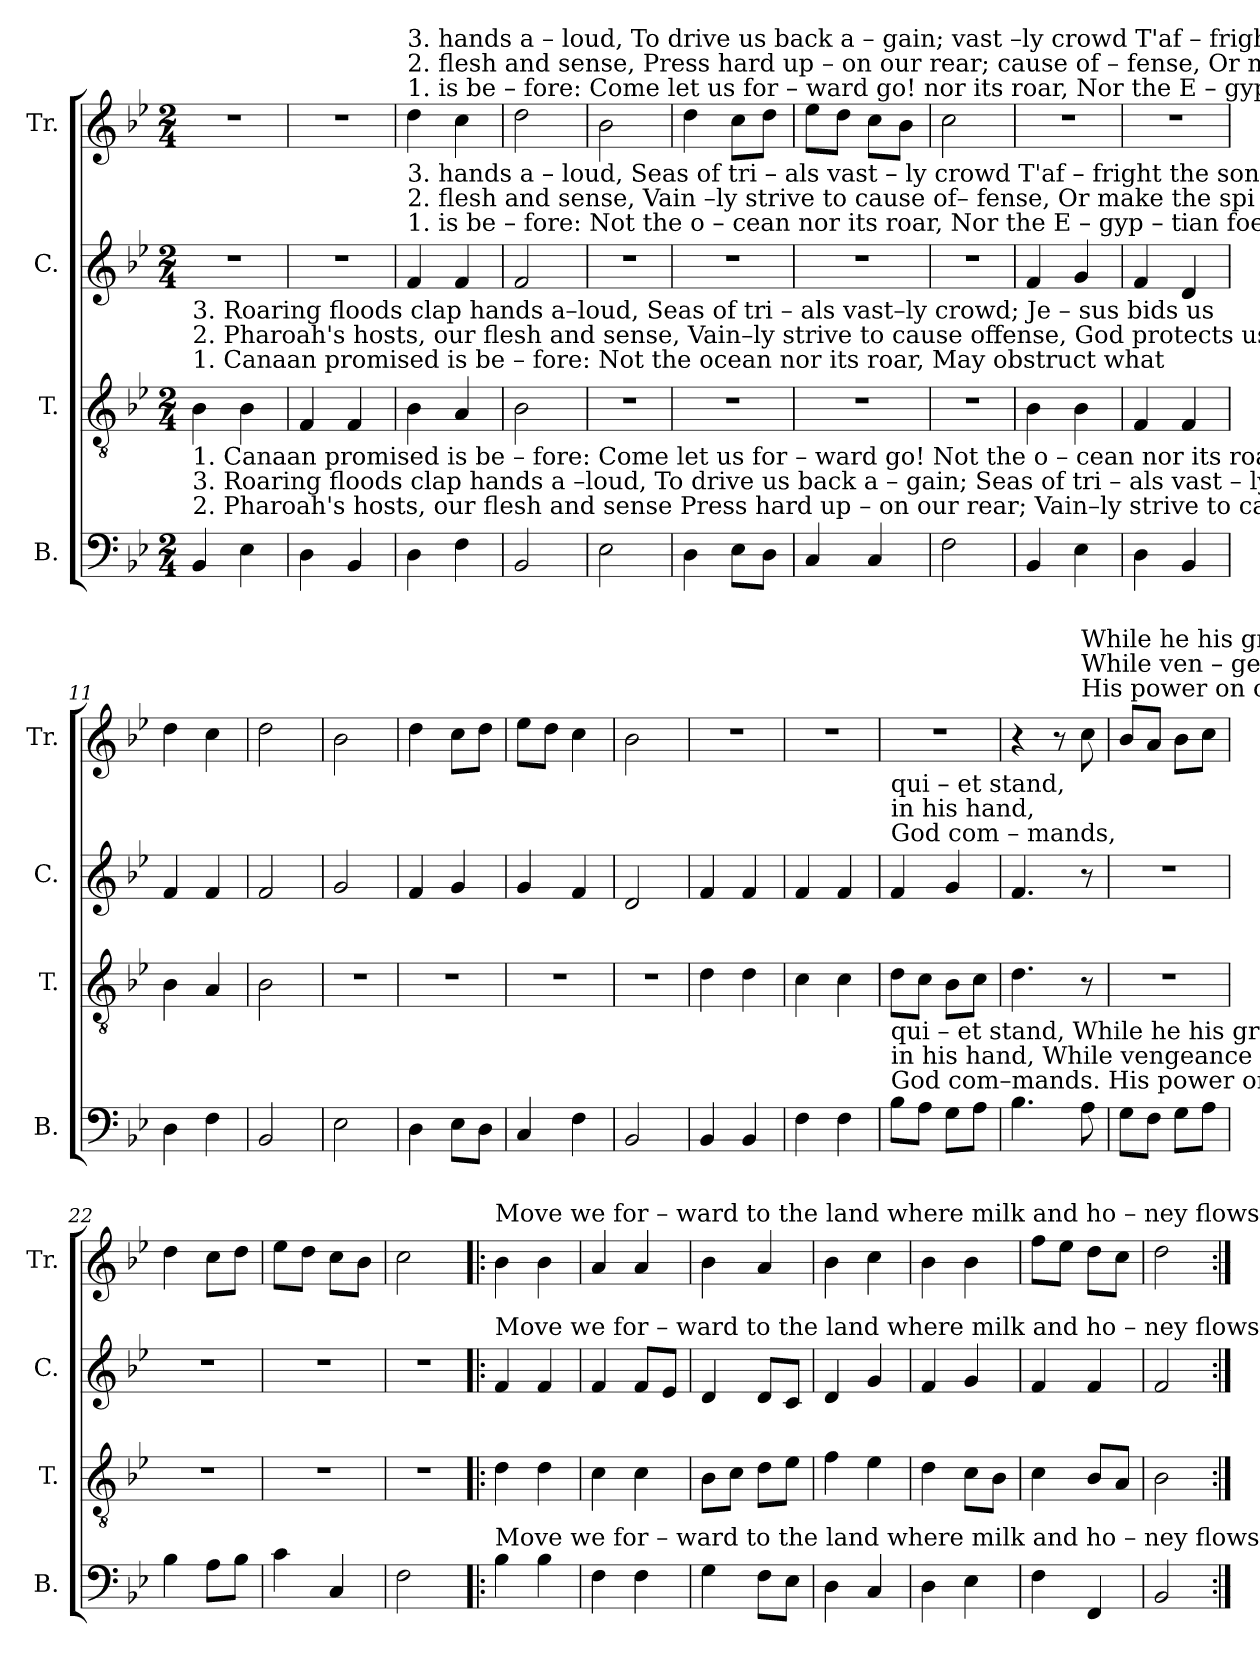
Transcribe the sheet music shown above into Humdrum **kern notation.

**kern	**kern	**kern	**kern
*part4	*part3	*part2	*part1
*staff4	*staff3	*staff2	*staff1
*I"B.	*I"T.	*I"C.	*I"Tr.
*I'B.	*I'T.	*I'C.	*I'Tr.
*clefF4	*clefGv2	*clefG2	*clefG2
*k[b-e-]	*k[b-e-]	*k[b-e-]	*k[b-e-]
*M2/4	*M2/4	*M2/4	*M2/4
*MM130	*MM130	*MM130	*MM130
=1	=1	=1	=1
!	!LO:TX:a:t=1.   Canaan    promised    is    be – fore&colon;                                                                      Not  the    ocean     nor   its   roar,                                                                 May obstruct what	!	!
!	!LO:TX:a:t=2. Pharoah's hosts, our flesh and sense,                                                                      Vain–ly  strive  to  cause  offense,                                                                 God  protects  us	!	!
!	!LO:TX:a:t=3.  Roaring  floods clap  hands  a–loud,                                                                       Seas of    tri – als  vast–ly crowd;                                                                 Je – sus  bids  us	!	!
!LO:TX:a:t=2. Pharoah's  hosts,  our flesh and sense   Press   hard   up   –   on        our    rear;    Vain–ly  strive to  cause of – fense,   Or     make  the      spi   –   rit   fear;     God  protects  us	!	!	!
!LO:TX:a:t=3.  Roaring  floods  clap hands  a –loud,   To       drive  us       back      a  –  gain;     Seas  of   tri – als  vast – ly  crowd  T'af – fright  the      sons      of   men;    Je – sus  bids  us	!	!	!
!LO:TX:a:t=1.  Canaan     promised    is    be  – fore&colon;   Come  let     us        for  –  ward     go!     Not  the   o – cean  nor  its     roar,   Nor     the    E    –   gyp  – tian   foe,     May obstruct what	!	!	!
4BB-/	4B-\	2r	2r
4E-\	4B-\	.	.
=2	=2	=2	=2
4D\	4F/	2r	2r
4BB-/	4F/	.	.
=3	=3	=3	=3
!	!	!	!LO:TX:a:t=1.  is   be – fore&colon;   Come   let     us       for   –  ward     go!                                     nor   its    roar,   Nor     the   E   –   gyp  – tian    foe,
!	!	!	!LO:TX:a:t=2. flesh and sense, Press  hard   up  –   on       our      rear;                                  cause  of – fense,   Or    make  the    spi   –   rit    fear;
!	!	!	!LO:TX:a:t=3. hands a – loud,   To      drive  us      back      a   –   gain;                                   vast –ly   crowd  T'af – fright  the   sons      of    men;
!	!	!LO:TX:a:t=1.  is   be  –  fore&colon;                                                                                                  Not   the     o – cean    nor   its      roar,       Nor       the      E     –    gyp  –  tian      foe,       May  ob-struct  what	!
!	!	!LO:TX:a:t=2.  flesh and sense,                                                                                               Vain –ly      strive  to  cause  of– fense,       Or       make   the        spi    –   rit        fear;      God  pro-tects   us	!
!	!	!LO:TX:a:t=3. hands a – loud,                                                                                                Seas   of       tri  – als   vast – ly   crowd      T'af –  fright   the       sons        of        men;     Je  –  sus   bids   us	!
4D\	4B-\	4f/	4dd\
4F\	4A/	4f/	4cc\
=4	=4	=4	=4
2BB-/	2B-\	2f/	2dd\
=5	=5	=5	=5
2E-\	2r	2r	2b-\
=6	=6	=6	=6
4D\	2r	2r	4dd\
8E-\L	.	.	8cc\L
8D\J	.	.	8dd\J
=7	=7	=7	=7
4C/	2r	2r	8ee-\L
.	.	.	8dd\J
4C/	.	.	8cc\L
.	.	.	8b-\J
=8	=8	=8	=8
2F\	2r	2r	2cc\
=9	=9	=9	=9
4BB-/	4B-\	4f/	2r
4E-\	4B-\	4g/	.
=10	=10	=10	=10
4D\	4F/	4f/	2r
4BB-/	4F/	4d/	.
=11	=11	=11	=11
4D\	4B-\	4f/	4dd\
4F\	4A/	4f/	4cc\
=12	=12	=12	=12
2BB-/	2B-\	2f/	2dd\
=13	=13	=13	=13
2E-\	2r	2g/	2b-\
=14	=14	=14	=14
4D\	2r	4f/	4dd\
8E-\L	.	4g/	8cc\L
8D\J	.	.	8dd\J
=15	=15	=15	=15
4C/	2r	4g/	8ee-\L
.	.	.	8dd\J
4F\	.	4f/	4cc\
=16	=16	=16	=16
2BB-/	2r	2d/	2b-\
=17	=17	=17	=17
4BB-/	4d\	4f/	2r
4BB-/	4d\	4f/	.
=18	=18	=18	=18
4F\	4c\	4f/	2r
4F\	4c\	4f/	.
=19	=19	=19	=19
!	!	!LO:TX:a:t=God     com  –  mands,	!
!	!	!LO:TX:a:t=in         his        hand,	!
!	!	!LO:TX:a:t=qui   –   et         stand,	!
!LO:TX:a:t=God    com–mands.   His  power   on      our     be  –   half      he      shows.	!	!	!
!LO:TX:a:t=in        his     hand,   While  vengeance     on     his      foes      he     throws.	!	!	!
!LO:TX:a:t=qui   –  et     stand,    While   he     his    great    sal  –   va  –   tion    shows;	!	!	!
8B-\L	8d\L	4f/	2r
8A\J	8c\J	.	.
8G\L	8B-\L	4g/	.
8A\J	8c\J	.	.
=20	=20	=20	=20
4.B-\	4.d\	4.f/	4r
.	.	.	8r
!	!	!	!LO:TX:a:t=His  power   on         our   be  –  half      he      shows.
!	!	!	!LO:TX:a:t=While ven  – geance   on    his     foes      he     throws.
!	!	!	!LO:TX:a:t=While  he       his      great   sal  –  va  –  tion     shows;
8A\	8r	8r	8cc\
=21	=21	=21	=21
8G\L	2r	2r	8b-/L
8F\J	.	.	8a/J
8G\L	.	.	8b-\L
8A\J	.	.	8cc\J
=22	=22	=22	=22
4B-\	2r	2r	4dd\
8A\L	.	.	8cc\L
8B-\J	.	.	8dd\J
=23	=23	=23	=23
4c\	2r	2r	8ee-\L
.	.	.	8dd\J
4C/	.	.	8cc\L
.	.	.	8b-\J
=24	=24	=24	=24
2F\	2r	2r	2cc\
=25!|:	=25!|:	=25!|:	=25!|:
!	!	!	!LO:TX:a:t=Move we    for – ward    to        the   land  where  milk  and      ho   –   ney    flows.
!	!	!LO:TX:a:t=Move we    for – ward    to        the   land  where  milk  and      ho   –   ney    flows.	!
!LO:TX:a:t=Move we    for – ward    to        the   land  where  milk  and      ho   –   ney    flows.	!	!	!
4B-\	4d\	4f/	4b-\
4B-\	4d\	4f/	4b-\
=26	=26	=26	=26
4F\	4c\	4f/	4a/
4F\	4c\	8f/L	4a/
.	.	8e-/J	.
=27	=27	=27	=27
4G\	8B-\L	4d/	4b-\
.	8c\J	.	.
8F\L	8d\L	8d/L	4a/
8E-\J	8e-\J	8c/J	.
=28	=28	=28	=28
4D\	4f\	4d/	4b-\
4C/	4e-\	4g/	4cc\
=29	=29	=29	=29
4D\	4d\	4f/	4b-\
4E-\	8c\L	4g/	4b-\
.	8B-\J	.	.
=30	=30	=30	=30
4F\	4c\	4f/	8ff\L
.	.	.	8ee-\J
4FF/	8B-/L	4f/	8dd\L
.	8A/J	.	8cc\J
=31	=31	=31	=31
2BB-/	2B-\	2f/	2dd\
=:|!	=:|!	=:|!	=:|!
*-	*-	*-	*-
